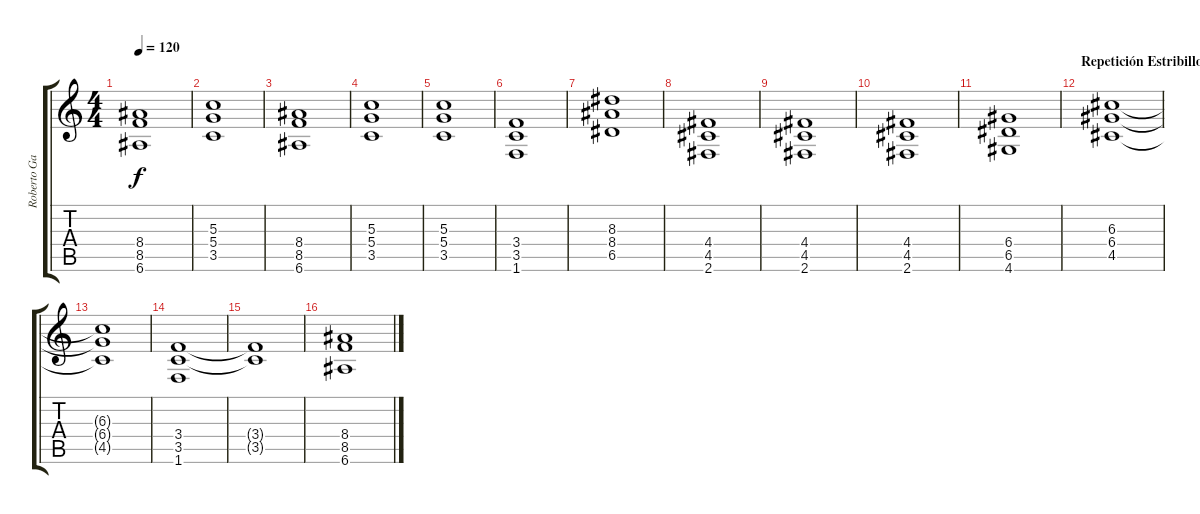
\track ("Roberto García (Guitarra Rítmico)" "Roberto Ga") {instrument distortionguitar}
\staff {score tabs}
\tuning (E4 B3 G3 D3 A2 E2) {hide}
\ts (4 4)
\tempo 120
\clef g2
\ks c
(8.4 8.5 6.6).1{dy f} |
(5.3 5.4 3.5).1 |
(8.4 8.5 6.6).1 |
(5.3 5.4 3.5).1 |
(5.3 5.4 3.5).1 |
(3.4 3.5 1.6).1 |
(8.3 8.4 6.5).1 |
(4.4 4.5 2.6).1 |
(4.4 4.5 2.6).1 |
(4.4 4.5 2.6).1 |
(6.4 6.5 4.6).1 |
\section ("" "Repetición Estribillo")
(6.3 6.4 4.5).1 |
(6.3{t} 6.4{t} 4.5{t}).1 |
(3.4 3.5 1.6).1 |
(3.4{t} 3.5{t}).1 |
(8.4 8.5 6.6).1
